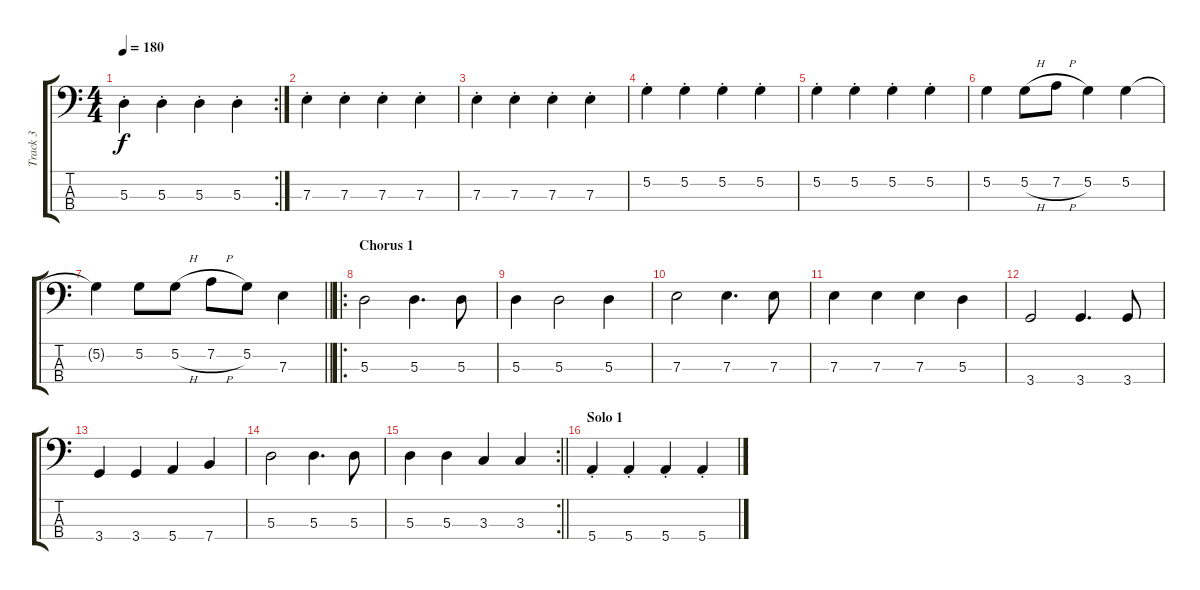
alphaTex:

\track ("Track 3" "Track 3") {instrument electricbasspick}
\staff {score tabs}
\tuning (G2 D2 A1 E1) {hide}
\rc 2
\ts (4 4)
\tempo 180
\clef f4
\ks c
5.3{st}.4{dy f} 5.3{st}.4 5.3{st}.4 5.3{st}.4 |
7.3{st}.4 7.3{st}.4 7.3{st}.4 7.3{st}.4 |
7.3{st}.4 7.3{st}.4 7.3{st}.4 7.3{st}.4 |
5.2{st}.4 5.2{st}.4 5.2{st}.4 5.2{st}.4 |
5.2{st}.4 5.2{st}.4 5.2{st}.4 5.2{st}.4 |
5.2.4 5.2{h}.8 7.2{h}.8 5.2.4 5.2.4 |
\barLineRight lightlight
5.2{t}.4 5.2.8 5.2{h}.8 7.2{h}.8 5.2.8 7.3.4 |
\ro
\section ("" "Chorus 1")
5.3.2 5.3.4{d} 5.3.8 |
5.3.4 5.3.2 5.3.4 |
7.3.2 7.3.4{d} 7.3.8 |
7.3.4 7.3.4 7.3.4 5.3.4 |
3.4.2 3.4.4{d} 3.4.8 |
3.4.4 3.4.4 5.4.4 7.4.4 |
5.3.2 5.3.4{d} 5.3.8 |
\rc 2
\barLineRight lightlight
5.3.4 5.3.4 3.3.4 3.3.4 |
\section ("" "Solo 1")
5.4{st}.4 5.4{st}.4 5.4{st}.4 5.4{st}.4
